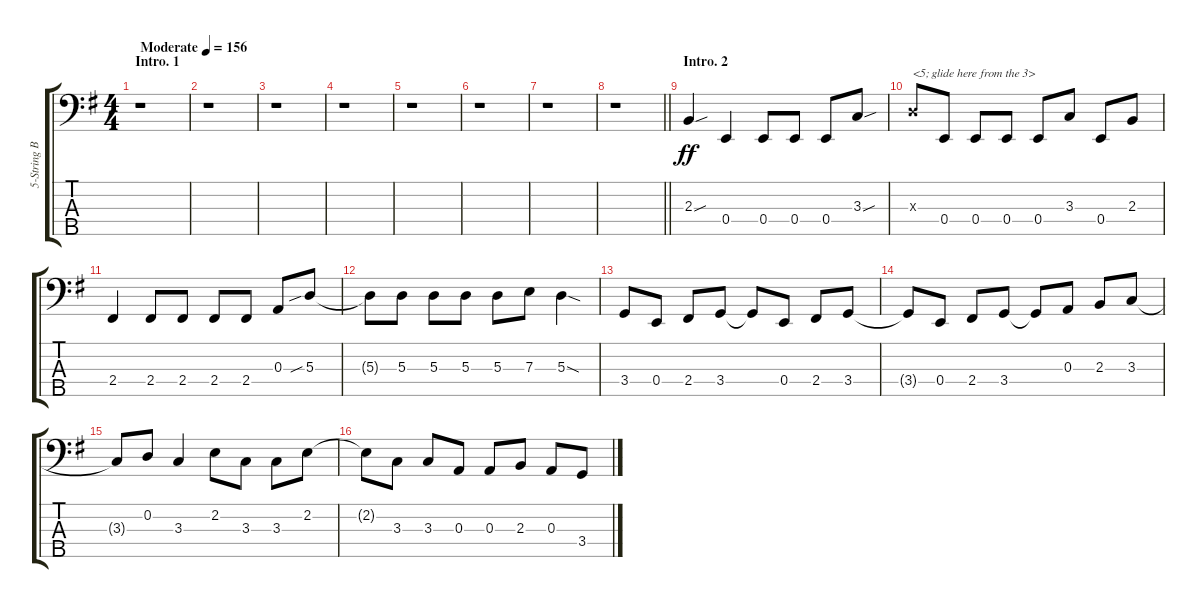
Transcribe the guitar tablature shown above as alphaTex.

\track ("5-String Bass" "5-String B") {instrument electricbasspick}
\staff {score tabs}
\tuning (G2 D2 A1 E1 B0) {hide}
\ts (4 4)
\section ("" "Intro. 1")
\tempo (156 "Moderate")
\clef f4
\ks g
r.1{dy ff instrument electricbasspick} |
r.1 |
r.1 |
r.1 |
r.1 |
r.1 |
r.1 |
\barLineRight lightlight
r.1 |
\section ("" "Intro. 2")
2.3{sou}.4 0.4.4 0.4.8 0.4.8 0.4.8 3.3{sou}.8 |
5.3{x}.8{txt "<5; glide here from the 3>"} 0.4.8 0.4.8 0.4.8 0.4.8 3.3.8 0.4.8 2.3.8 |
2.4.4 2.4.8 2.4.8 2.4.8 2.4.8 0.3.8 5.3{sib}.8 |
5.3{t}.8 5.3.8 5.3.8 5.3.8 5.3.8 7.3.8 5.3{sod}.4 |
3.4.8 0.4.8 2.4.8 3.4.8 3.4{t}.8 0.4.8 2.4.8 3.4.8 |
3.4{t}.8 0.4.8 2.4.8 3.4.8 3.4{t}.8 0.3.8 2.3.8 3.3.8 |
3.3{t}.8 0.2.8 3.3.4 2.2.8 3.3.8 3.3.8 2.2.8 |
2.2{t}.8 3.3.8 3.3.8 0.3.8 0.3.8 2.3.8 0.3.8 3.4.8
